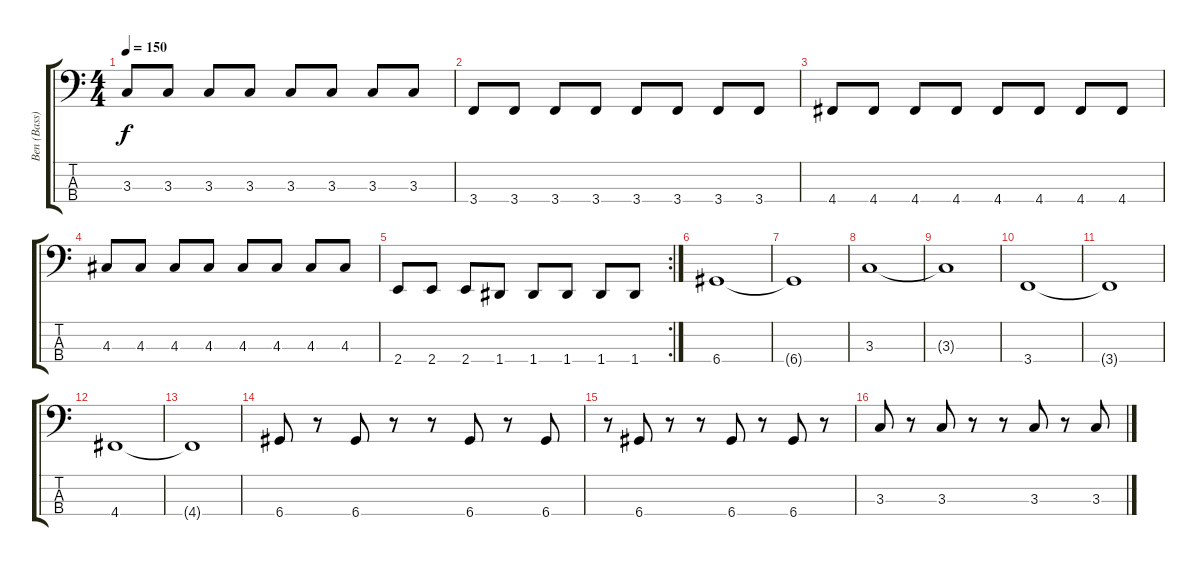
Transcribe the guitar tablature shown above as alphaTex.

\track ("Ben (Bass)" "Ben (Bass)") {instrument electricbassfinger}
\staff {score tabs}
\tuning (G2 D2 A1 D1) {hide}
\ts (4 4)
\tempo 150
\clef f4
\ks c
3.3.8{dy f} 3.3.8 3.3.8 3.3.8 3.3.8 3.3.8 3.3.8 3.3.8 |
3.4.8 3.4.8 3.4.8 3.4.8 3.4.8 3.4.8 3.4.8 3.4.8 |
4.4.8 4.4.8 4.4.8 4.4.8 4.4.8 4.4.8 4.4.8 4.4.8 |
4.3.8 4.3.8 4.3.8 4.3.8 4.3.8 4.3.8 4.3.8 4.3.8 |
\rc 2
2.4.8 2.4.8 2.4.8 1.4.8 1.4.8 1.4.8 1.4.8 1.4.8 |
6.4.1 |
6.4{t}.1 |
3.3.1 |
3.3{t}.1 |
3.4.1 |
3.4{t}.1 |
4.4.1 |
4.4{t}.1 |
6.4.8 r.8 6.4.8 r.8 r.8 6.4.8 r.8 6.4.8 |
r.8 6.4.8 r.8 r.8 6.4.8 r.8 6.4.8 r.8 |
3.3.8 r.8 3.3.8 r.8 r.8 3.3.8 r.8 3.3.8
